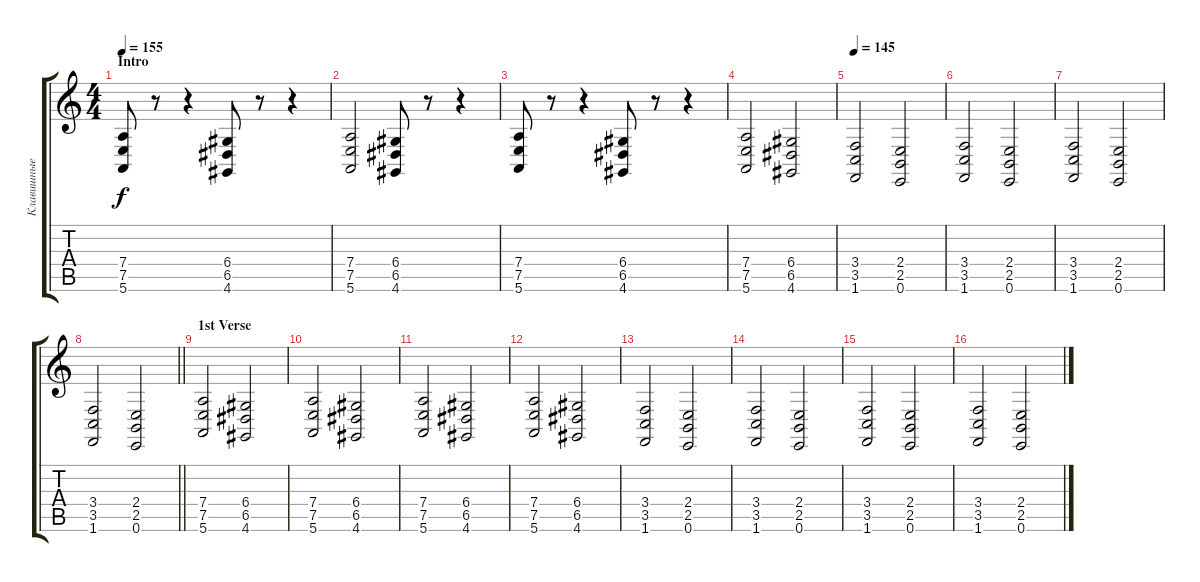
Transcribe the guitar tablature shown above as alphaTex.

\track ("Клавишные" "Клавишные") {instrument pad4choir}
\staff {score tabs}
\tuning (E4 B3 G3 D3 A2 E2) {hide}
\ts (4 4)
\section ("" "Intro")
\tempo 155
\clef g2
\ks c
(7.4 7.5 5.6).8{dy f instrument pad4choir} r.8 r.4 (6.4 6.5 4.6).8 r.8 r.4 |
(7.4 7.5 5.6).2 (6.4 6.5 4.6).8 r.8 r.4 |
(7.4 7.5 5.6).8 r.8 r.4 (6.4 6.5 4.6).8 r.8 r.4 |
(7.4 7.5 5.6).2 (6.4 6.5 4.6).2 |
\tempo 145
(3.4 3.5 1.6).2 (2.4 2.5 0.6).2 |
(3.4 3.5 1.6).2 (2.4 2.5 0.6).2 |
(3.4 3.5 1.6).2 (2.4 2.5 0.6).2 |
\barLineRight lightlight
(3.4 3.5 1.6).2 (2.4 2.5 0.6).2 |
\section ("" "1st Verse")
(7.4 7.5 5.6).2 (6.4 6.5 4.6).2 |
(7.4 7.5 5.6).2 (6.4 6.5 4.6).2 |
(7.4 7.5 5.6).2 (6.4 6.5 4.6).2 |
(7.4 7.5 5.6).2 (6.4 6.5 4.6).2 |
(3.4 3.5 1.6).2 (2.4 2.5 0.6).2 |
(3.4 3.5 1.6).2 (2.4 2.5 0.6).2 |
(3.4 3.5 1.6).2 (2.4 2.5 0.6).2 |
(3.4 3.5 1.6).2 (2.4 2.5 0.6).2
